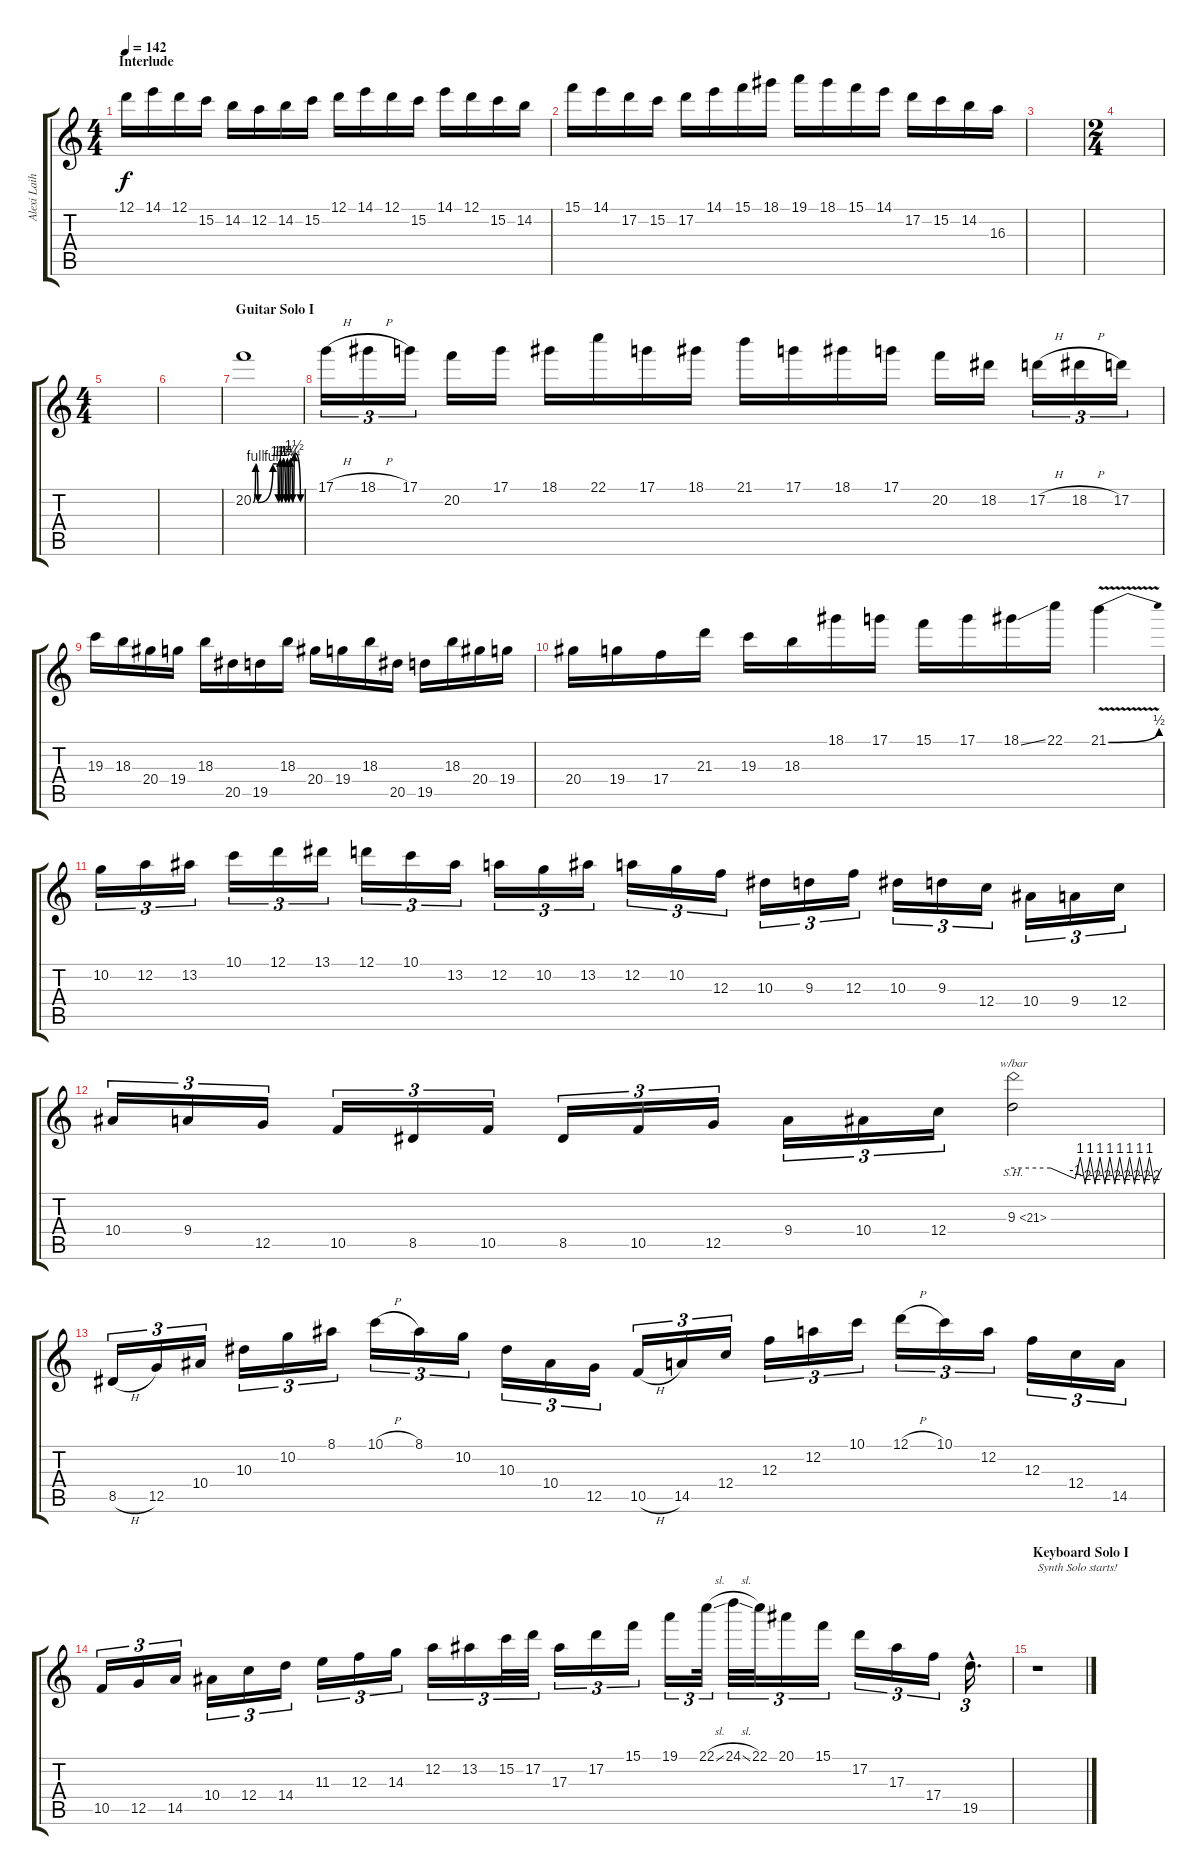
\track ("Alexi Laiho-lead" "Alexi Laih") {instrument overdrivenguitar}
\staff {score tabs}
\tuning (D4 A3 F3 C3 G2 D2) {hide}
\ts (4 4)
\section ("" "Interlude")
\tempo 142
\clef g2
\ks c
12.1.16{dy f} 14.1.16 12.1.16 15.2.16 14.2.16 12.2.16 14.2.16 15.2.16 12.1.16 14.1.16 12.1.16 15.2.16 14.1.16 12.1.16 15.2.16 14.2.16 |
15.1.16 14.1.16 17.2.16 15.2.16 17.2.16 14.1.16 15.1.16 18.1.16 19.1.16 18.1.16 15.1.16 14.1.16 17.2.16 15.2.16 14.2.16 16.3.16 |
|
\ts (2 4)
|
\ts (4 4)
|
|
\section ("" "Guitar Solo I")
20.2{be (custom 0 0 3 4 6 0 25 4 30 4 32 0 34 5 36 0 38 5 41 0 43 5 45 0 47 5 50 0 52 6 60 0)}.1 |
17.1{h}.16{tu (3 2)} 18.1{h}.16{tu (3 2)} 17.1.16{tu (3 2)} 20.2.16 17.1.16 18.1.16 22.1.16 17.1.16 18.1.16 21.1.16 17.1.16 18.1.16 17.1.16 20.2.16 18.2.16 17.2{h}.16{tu (3 2)} 18.2{h}.16{tu (3 2)} 17.2.16{tu (3 2)} |
19.3.16 18.3.16 20.4.16 19.4.16 18.3.16 20.5.16 19.5.16 18.3.16 20.4.16 19.4.16 18.3.16 20.5.16 19.5.16 18.3.16 20.4.16 19.4.16 |
20.4.16 19.4.16 17.4.16 21.3.16 19.3.16 18.3.16 18.1.16 17.1.16 15.1.16 17.1.16 18.1{ss}.16 22.1.16 21.1{be (bend 0 0 60 2) v}.4 |
10.2.16{tu (3 2)} 12.2.16{tu (3 2)} 13.2.16{tu (3 2)} 10.1.16{tu (3 2)} 12.1.16{tu (3 2)} 13.1.16{tu (3 2)} 12.1.16{tu (3 2)} 10.1.16{tu (3 2)} 13.2.16{tu (3 2)} 12.2.16{tu (3 2)} 10.2.16{tu (3 2)} 13.2.16{tu (3 2)} 12.2.16{tu (3 2)} 10.2.16{tu (3 2)} 12.3.16{tu (3 2)} 10.3.16{tu (3 2)} 9.3.16{tu (3 2)} 12.3.16{tu (3 2)} 10.3.16{tu (3 2)} 9.3.16{tu (3 2)} 12.4.16{tu (3 2)} 10.4.16{tu (3 2)} 9.4.16{tu (3 2)} 12.4.16{tu (3 2)} |
10.4.16{tu (3 2)} 9.4.16{tu (3 2)} 12.5.16{tu (3 2)} 10.5.16{tu (3 2)} 8.5.16{tu (3 2)} 10.5.16{tu (3 2)} 8.5.16{tu (3 2)} 10.5.16{tu (3 2)} 12.5.16{tu (3 2)} 9.4.16{tu (3 2)} 10.4.16{tu (3 2)} 12.4.16{tu (3 2)} 9.3{sh 12}.2{tbe (custom default 0 0 15 0 25 -4 27 4 29 -8 31 4 33 -8 35 4 37 -8 39 4 41 -8 43 4 45 -8 47 4 49 -8 51 4 53 -8 55 4 57 -8 60 0)} |
8.5{h}.16{tu (3 2)} 12.5.16{tu (3 2)} 10.4.16{tu (3 2)} 10.3.16{tu (3 2)} 10.2.16{tu (3 2)} 8.1.16{tu (3 2)} 10.1{h}.16{tu (3 2)} 8.1.16{tu (3 2)} 10.2.16{tu (3 2)} 10.3.16{tu (3 2)} 10.4.16{tu (3 2)} 12.5.16{tu (3 2)} 10.5{h}.16{tu (3 2)} 14.5.16{tu (3 2)} 12.4.16{tu (3 2)} 12.3.16{tu (3 2)} 12.2.16{tu (3 2)} 10.1.16{tu (3 2)} 12.1{h}.16{tu (3 2)} 10.1.16{tu (3 2)} 12.2.16{tu (3 2)} 12.3.16{tu (3 2)} 12.4.16{tu (3 2)} 14.5.16{tu (3 2)} |
10.5.16{tu (3 2)} 12.5.16{tu (3 2)} 14.5.16{tu (3 2)} 10.4.16{tu (3 2)} 12.4.16{tu (3 2)} 14.4.16{tu (3 2)} 11.3.16{tu (3 2)} 12.3.16{tu (3 2)} 14.3.16{tu (3 2)} 12.2.16{tu (3 2)} 13.2.16{tu (3 2)} 15.2.32{tu (3 2)} 17.2.32{tu (3 2)} 17.3.16{tu (3 2)} 17.2.16{tu (3 2)} 15.1.16{tu (3 2)} 19.1.16{tu (3 2)} 22.1{sl}.32{tu (3 2)} 24.1{sl}.32{tu (3 2)} 22.1.32{tu (3 2)} 20.1.16{tu (3 2)} 15.1.16{tu (3 2)} 17.2.16{tu (3 2)} 17.3.16{tu (3 2)} 17.4.16{tu (3 2)} 19.5{hac}.16{d tu (3 2)} |
\section ("" "Keyboard Solo I")
r.1{txt "Synth Solo starts!"}
